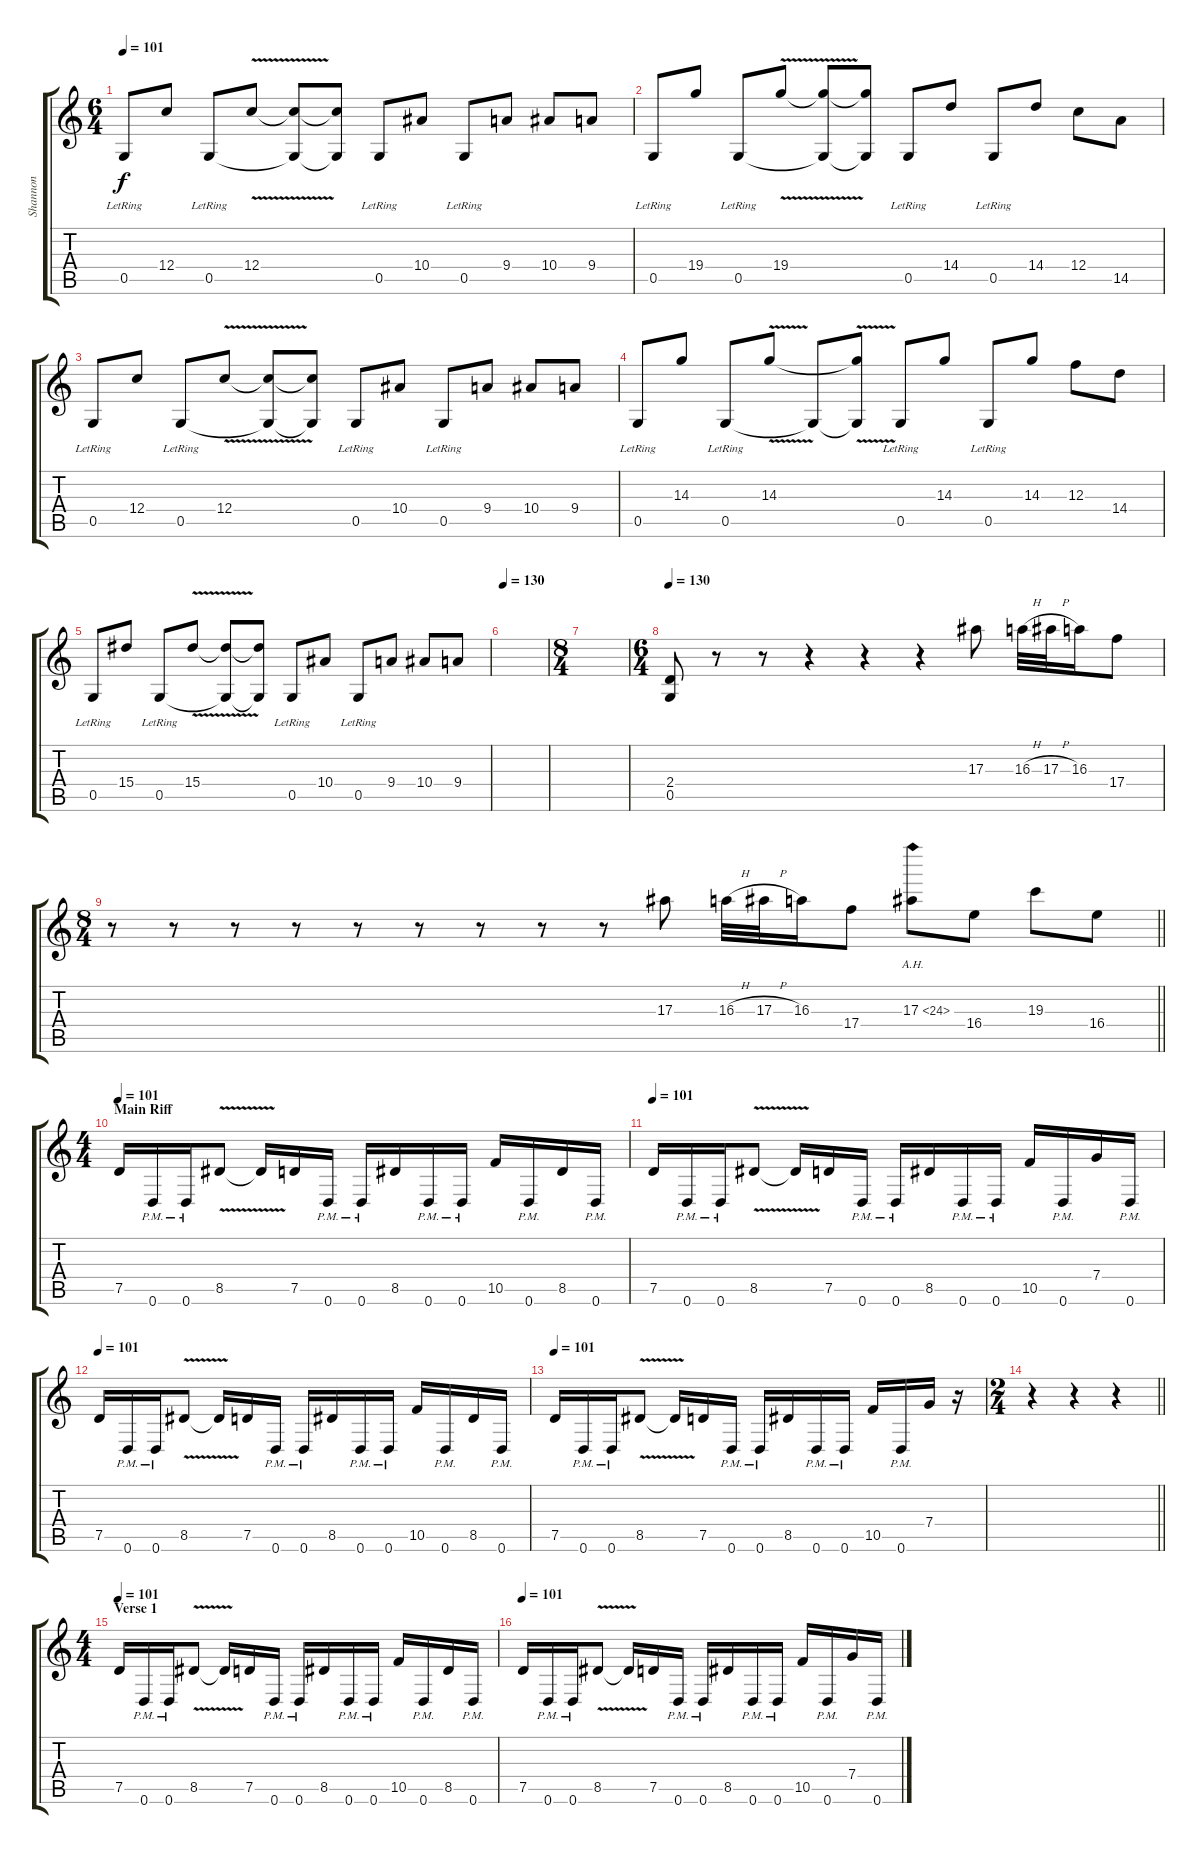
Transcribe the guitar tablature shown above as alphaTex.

\track ("Shannon" "Shannon") {instrument overdrivenguitar}
\staff {score tabs}
\tuning (D4 A3 F3 C3 G2 D2) {hide}
\ts (6 4)
\tempo 101
\clef g2
\ks c
0.5{lr}.8{dy f} 12.4.8 0.5{lr}.8 12.4{v}.8 (12.4{t} 0.5{t}).8 (12.4{t} 0.5{t}).8 0.5{lr}.8 10.4.8 0.5{lr}.8 9.4.8 10.4.8 9.4.8 |
0.5{lr}.8 19.4.8 0.5{lr}.8 19.4{v}.8 (19.4{t} 0.5{t}).8 (19.4{t} 0.5{t}).8 0.5{lr}.8 14.4.8 0.5{lr}.8 14.4.8 12.4.8 14.5.8 |
0.5{lr}.8 12.4.8 0.5{lr}.8 12.4{v}.8 (12.4{t} 0.5{t}).8 (12.4{t} 0.5{t}).8 0.5{lr}.8 10.4.8 0.5{lr}.8 9.4.8 10.4.8 9.4.8 |
0.5{lr}.8 14.3.8 0.5{lr}.8 14.3{v}.8 0.5{t}.8 (14.3{t} 0.5{t}).8 0.5{lr}.8 14.3.8 0.5{lr}.8 14.3.8 12.3.8 14.4.8 |
0.5{lr}.8 15.4.8 0.5{lr}.8 15.4{v}.8 (15.4{t} 0.5{t}).8 (15.4{t} 0.5{t}).8 0.5{lr}.8 10.4.8 0.5{lr}.8 9.4.8 10.4.8 9.4.8 |
\tempo 130
|
\ts (8 4)
|
\ts (6 4)
\tempo 130
(2.4 0.5).8 r.8 r.8 r.4 r.4 r.4 17.3.8 16.3{h}.32 17.3{h}.32 16.3.16 17.4.8 |
\ts (8 4)
\barLineRight lightlight
r.8 r.8 r.8 r.8 r.8 r.8 r.8 r.8 r.8 17.3.8 16.3{h}.32 17.3{h}.32 16.3.16 17.4.8 17.3{ah 7}.8 16.4.8 19.3.8 16.4.8 |
\ts (4 4)
\section ("" "Main Riff")
\tempo 101
7.5.16 0.6{pm}.16 0.6{pm}.16 8.5{v}.8 8.5{t}.16 7.5.16 0.6{pm}.16 0.6{pm}.16 8.5.16 0.6{pm}.16 0.6{pm}.16 10.5.16 0.6{pm}.16 8.5.16 0.6{pm}.16 |
\tempo 101
7.5.16 0.6{pm}.16 0.6{pm}.16 8.5{v}.8 8.5{t}.16 7.5.16 0.6{pm}.16 0.6{pm}.16 8.5.16 0.6{pm}.16 0.6{pm}.16 10.5.16 0.6{pm}.16 7.4.16 0.6{pm}.16 |
\tempo 101
7.5.16 0.6{pm}.16 0.6{pm}.16 8.5{v}.8 8.5{t}.16 7.5.16 0.6{pm}.16 0.6{pm}.16 8.5.16 0.6{pm}.16 0.6{pm}.16 10.5.16 0.6{pm}.16 8.5.16 0.6{pm}.16 |
\tempo 101
7.5.16 0.6{pm}.16 0.6{pm}.16 8.5{v}.8 8.5{t}.16 7.5.16 0.6{pm}.16 0.6{pm}.16 8.5.16 0.6{pm}.16 0.6{pm}.16 10.5.16 0.6{pm}.16 7.4.16 r.16 |
\ts (2 4)
\barLineRight lightlight
r.4 r.4 r.4 |
\ts (4 4)
\section ("" "Verse 1")
\tempo 101
7.5.16 0.6{pm}.16 0.6{pm}.16 8.5{v}.8 8.5{t}.16 7.5.16 0.6{pm}.16 0.6{pm}.16 8.5.16 0.6{pm}.16 0.6{pm}.16 10.5.16 0.6{pm}.16 8.5.16 0.6{pm}.16 |
\tempo 101
7.5.16 0.6{pm}.16 0.6{pm}.16 8.5{v}.8 8.5{t}.16 7.5.16 0.6{pm}.16 0.6{pm}.16 8.5.16 0.6{pm}.16 0.6{pm}.16 10.5.16 0.6{pm}.16 7.4.16 0.6{pm}.16
